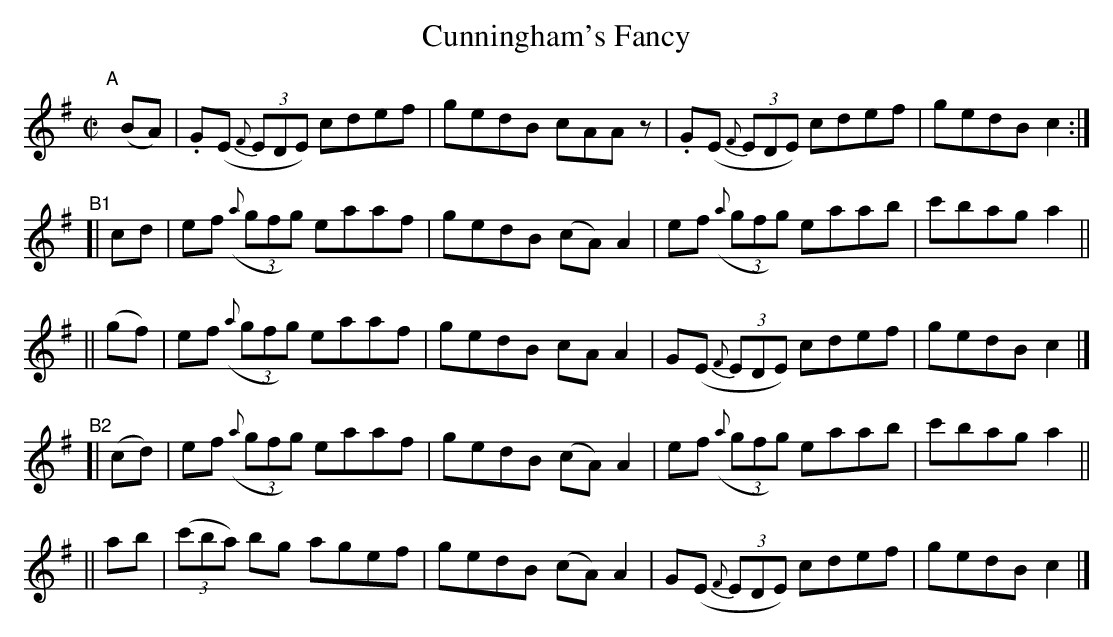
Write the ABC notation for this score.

X:1
T: Cunningham's Fancy
M: C|
L: 1/8
K: G
"^A"[|]\
   (BA) |.G(E (3{F}EDE) cdef | gedB  cAAz  |.G(E (3{F}EDE) cdef | gedB  c2 :|
"^B1"\
[|  cd  | ef ((3{a}gfg) eaaf | gedB (cA)A2 | ef ((3{a}gfg) eaab | c'bag a2 ||
|| (gf) | ef ((3{a}gfg) eaaf | gedB  cAA2  | G(E (3{F}EDE) cdef | gedB  c2 |]
"^B2"\
[| (cd) | ef ((3{a}gfg) eaaf | gedB (cA)A2 | ef ((3{a}gfg) eaab | c'bag a2 ||
||  ab  | (3(c'ba) bg   agef | gedB (cA)A2 | G(E (3{F}EDE) cdef | gedB  c2 |]
